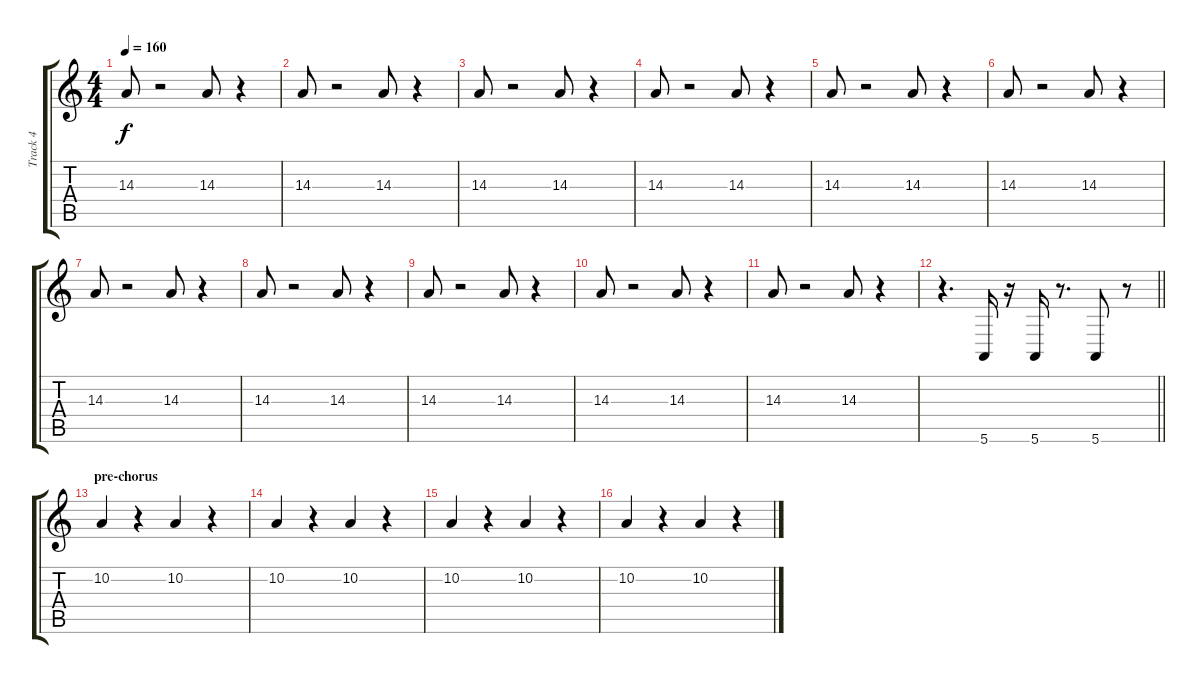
\track ("Track 4" "Track 4") {instrument lead1square}
\staff {score tabs}
\tuning (E4 B3 G3 D3 A2 E2) {hide}
\ts (4 4)
\tempo 160
\clef g2
\ks c
14.3.8{dy f} r.2 14.3.8 r.4 |
14.3.8 r.2 14.3.8 r.4 |
14.3.8 r.2 14.3.8 r.4 |
14.3.8 r.2 14.3.8 r.4 |
14.3.8 r.2 14.3.8 r.4 |
14.3.8 r.2 14.3.8 r.4 |
14.3.8 r.2 14.3.8 r.4 |
14.3.8 r.2 14.3.8 r.4 |
14.3.8 r.2 14.3.8 r.4 |
14.3.8 r.2 14.3.8 r.4 |
14.3.8 r.2 14.3.8 r.4 |
\barLineRight lightlight
r.4{d} 5.6.16 r.16 5.6.16 r.8{d} 5.6.8 r.8 |
\section ("" "pre-chorus")
10.2.4 r.4 10.2.4 r.4 |
10.2.4 r.4 10.2.4 r.4 |
10.2.4 r.4 10.2.4 r.4 |
10.2.4 r.4 10.2.4 r.4
